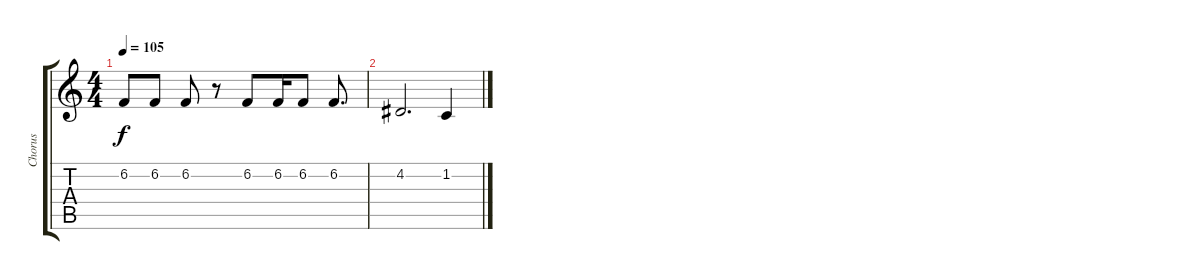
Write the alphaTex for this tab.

\track ("Chorus" "Chorus") {instrument lead6voice}
\staff {score tabs}
\tuning (E4 B3 G3 D3 A2 E2) {hide}
\ts (4 4)
\tempo 105
\clef g2
\ks c
6.2.8{dy f} 6.2.8 6.2.8 r.8 6.2.8 6.2.16 6.2.8 6.2.8{d} |
4.2.2{d} 1.2.4
